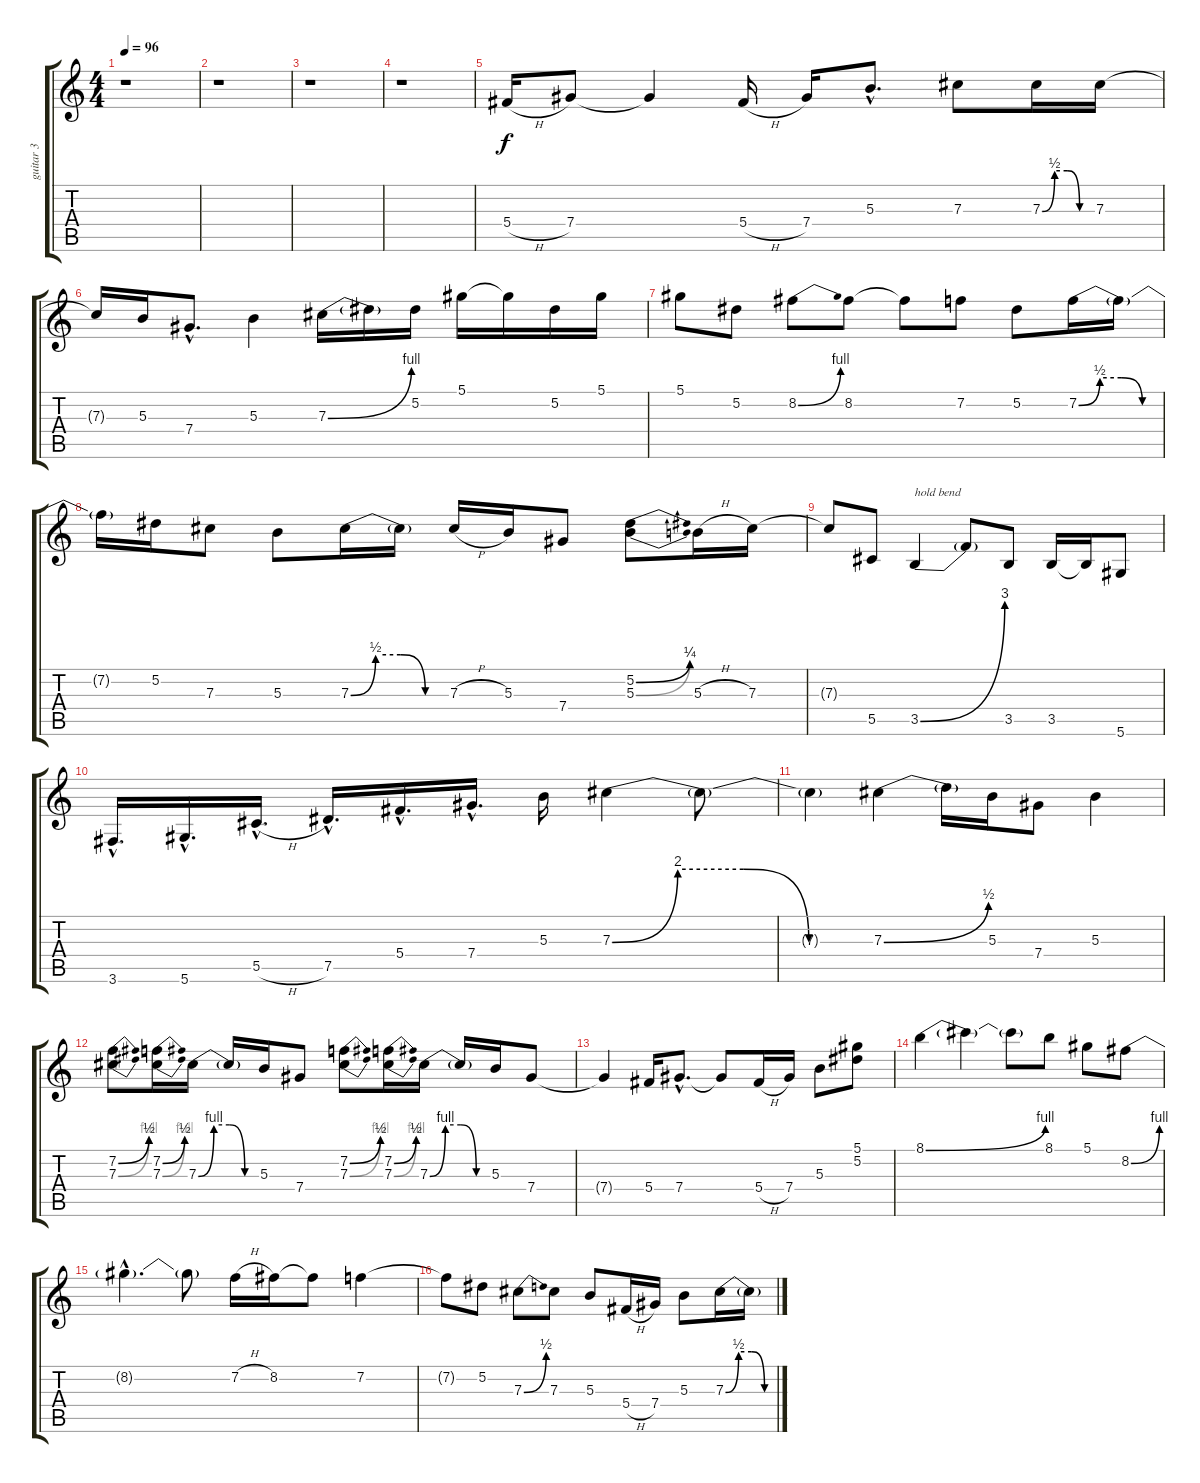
\track ("guitar 3" "guitar 3") {instrument overdrivenguitar}
\staff {score tabs}
\tuning (Eb4 Bb3 Gb3 Db3 Ab2 Eb2) {hide}
\ts (4 4)
\tempo 96
\clef g2
\ks c
r.1{dy f} |
r.1 |
r.1 |
r.1 |
5.4{h}.16 7.4.8 7.4{t}.4 5.4{h}.16 7.4.16 5.3{hac}.8{d} 7.3.8 7.3{be (custom 0 0 15 2 30 2 45 0 60 0)}.16 7.3.16 |
7.3{t}.16 5.3.16 7.4{hac}.8{d} 5.3.4 7.3{be (bend 0 0 60 4)}.16 7.3{t}.16 5.2.16 5.1.16 5.1{t}.16 5.2.16 5.1.16 |
5.1.8 5.2.8 8.2{be (bend 0 0 60 4)}.8 8.2.8 8.2{t}.8 7.2.8 5.2.8 7.2{be (custom 0 0 15 2 30 2 45 0 60 0)}.16 7.2{t}.16 |
7.2{t}.16 5.2.16 7.3.8 5.3.8 7.3{be (custom 0 0 15 2 30 2 45 0 60 0)}.16 7.3{t}.16 7.3{h}.16 5.3.16 7.4.8 (5.2{be (bend 0 0 60 1)} 5.3{be (bend 0 0 60 1)}).8 5.3{h}.16 7.3.16 |
7.3{t}.8 5.5.8 3.5{be (bend 0 0 60 12)}.4{txt "hold bend"} 3.5{t}.8 3.5.8 3.5.16 3.5{t}.16 5.6.8 |
3.6{hac}.16{d} 5.6{hac}.16{d} 5.5{h hac}.16{d} 7.5{hac}.16{d} 5.4{hac}.16{d} 7.4{hac}.16{d} 5.3.16 7.3{be (custom 0 0 15 8 30 8 45 0 60 0)}.4 7.3{t}.8 |
7.3{t}.4 7.3{be (bend 0 0 60 2)}.4 7.3{t}.16 5.3.16 7.4.8 5.3.4 |
(7.2{be (bend 0 0 60 2)} 7.3{be (bend 0 0 60 4)}).8 (7.2{be (bend 0 0 60 2)} 7.3{be (bend 0 0 60 4)}).16 7.3{be (custom 0 0 15 4 30 4 45 0 60 0)}.16 7.3{t}.16 5.3.16 7.4.8 (7.2{be (bend 0 0 60 2)} 7.3{be (bend 0 0 60 4)}).8 (7.2{be (bend 0 0 60 2)} 7.3{be (bend 0 0 60 4)}).16 7.3{be (custom 0 0 15 4 30 4 45 0 60 0)}.16 7.3{t}.16 5.3.16 7.4.8 |
7.4{t}.4 5.4.16 7.4{hac}.8{d} 7.4{t}.8 5.4{h}.16 7.4.16 5.3.8 (5.1 5.2).8 |
8.1{be (bend 0 0 60 4)}.4 8.1{t}.4 8.1{t}.8 8.1.8 5.1.8 8.2{be (bend 0 0 60 4)}.8 |
8.2{hac t}.4{d} 8.2{t}.8 7.2{h}.16 8.2.16 8.2{t}.8 7.2.4 |
7.2{t}.8 5.2.8 7.3{be (bend 0 0 60 2)}.8 7.3.8 5.3.8 5.4{h}.16 7.4.16 5.3.8 7.3{be (custom 0 0 15 2 30 2 45 0 60 0)}.16 7.3{t}.16
